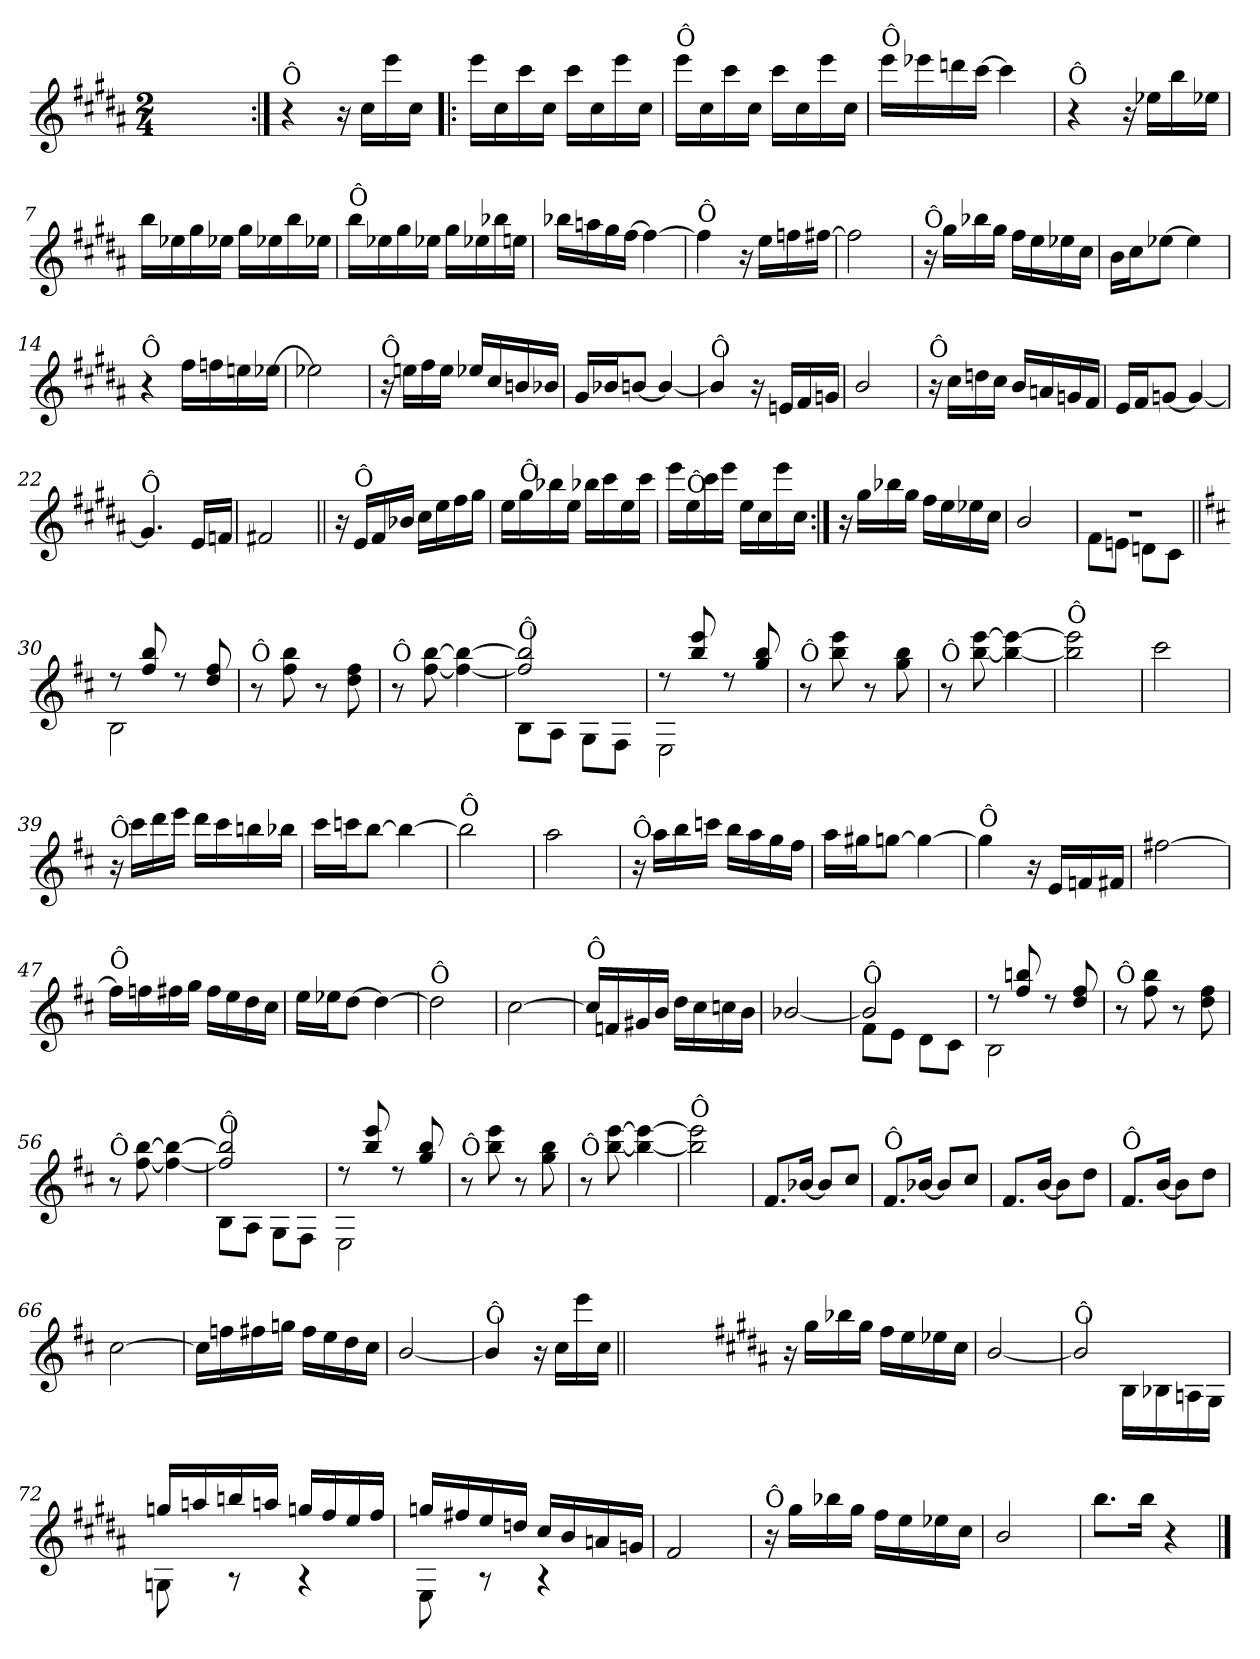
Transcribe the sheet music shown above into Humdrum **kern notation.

**kern
*part1
*staff1
*clefG2
*k[f#c#g#d#a#]
*B:
*M2/4
=1!|:
2ryy
=2:|!
!LO:TX:a:t=Ô
4r
16r
16cc#\LL
16eee\
16cc#\JJ
=3!|:
16eee\LL
16cc#\
16ccc#\
16cc#\JJ
16ccc#\LL
16cc#\
16eee\
16cc#\JJ
=4
!LO:TX:a:t=Ô
16eee\LL
16cc#\
16ccc#\
16cc#\JJ
16ccc#\LL
16cc#\
16eee\
16cc#\JJ
=5
!LO:TX:a:t=Ô
16eee\LL
16eee-X\
16dddn\
[16ccc#\JJ
4ccc#\]
!!LO:LB:g=z
=6
!LO:TX:a:t=Ô
4r
16r
16ee-X\LL
16bb\
16ee-X\JJ
=7
16bb\LL
16ee-X\
16gg#\
16ee-X\JJ
16gg#\LL
16ee-X\
16bb\
16ee-X\JJ
=8
!LO:TX:a:t=Ô
16bb\LL
16ee-X\
16gg#\
16ee-X\JJ
16gg#\LL
16ee-X\
16bb-X\
16een\JJ
=9
16bb-X\LL
16aan\
16gg#\
[16ff#\JJ
4ff#\_
=10
!LO:TX:a:t=Ô
4ff#\]
16r
16ee\LL
16ffn\
[16ff#X\JJ
!!LO:LB:g=z
=11
2ff#\]
=12
!LO:TX:a:t=Ô
16r
16gg#\LL
16bb-X\
16gg#\JJ
16ff#\LL
16ee\
16ee-X\
16cc#\JJ
=13
16b\LL
16cc#\J
[8ee-X\J
4ee-\]
=14
!LO:TX:a:t=Ô
4r
16ff#\LL
16ffn\
16een\
[16ee-X\JJ
=15
2ee-X\]
=16
!LO:TX:a:t=Ô
16r
16een\LL
16ff#\
16ee\JJ
16ee-X/LL
16cc#/
16bn/
16b-X/JJ
!!LO:LB:g=z
=17
16g#/LL
16b-X/J
[8bn/J
4b/_
=18
!LO:TX:a:t=Ô
4b/]
16r
16en/LL
16f#/
16gn/JJ
=19
2b/
=20
!LO:TX:a:t=Ô
16r
16cc#\LL
16ddn\
16cc#\JJ
16b/LL
16an/
16gn/
16f#/JJ
=21
16e/LL
16f#/J
[8gn/J
4g/_
!!LO:LB:g=z
=22
!LO:TX:a:t=Ô
4.g/]
16e/LL
16fn/JJ
=23
2f#X/
=24||
16r
!LO:TX:a:t=Ô
16e/LL
16f#/
16b-X/JJ
16cc#\LL
16ee\
16ff#\
16gg#\JJ
=25
16ee\LL
!LO:TX:a:t=Ô
16gg#\
16bb-X\
16ee\JJ
16bb-X\LL
16ccc#\
16ee\
16ccc#\JJ
=26
16eee\LL
!LO:TX:a:t=Ô
16ee\
16ccc#\
16eee\JJ
16ee\LL
16cc#\
16eee\
16cc#\JJ
!!LO:LB:g=z
=27:|!
16r
16gg#\LL
16bb-X\
16gg#\JJ
16ff#\LL
16ee\
16ee-X\
16cc#\JJ
=28
2b/
=29
*^
2rdd	8f#\L
.	8en\J
.	8dn\L
.	8c#\J
=30||	=30||
*k[f#c#]	*
*D:	*
8rdd	2B\
8ff#/ 8bb/	.
8rdd	.
8dd/ 8ff#/	.
*v	*v
=31
!LO:TX:a:t=Ô
8r
8ff#\ 8bb\
8r
8dd\ 8ff#\
!!LO:LB:g=z
=32
!LO:TX:a:t=Ô
8r
[8ff#\ [8bb\
4ff#\_ 4bb\_
=33
*^
!LO:TX:a:t=Ô	!
2ff#/] 2bb/]	8B\L
.	8A\J
.	8G\L
.	8F#\J
=34	=34
8rdd	2E\
8bb/ 8eee/	.
8rdd	.
8gg/ 8bb/	.
*v	*v
=35
!LO:TX:a:t=Ô
8r
8bb\ 8eee\
8r
8gg\ 8bb\
=36
!LO:TX:a:t=Ô
8r
[8bb\ [8eee\
4bb\_ 4eee\_
!!LO:LB:g=z
=37
!LO:TX:a:t=Ô
2bb\] 2eee\]
=38
2ccc#\
=39
!LO:TX:a:t=Ô
16r
16ccc#\LL
16ddd\
16eee\JJ
16ddd\LL
16ccc#\
16bbn\
16bb-X\JJ
=40
16ccc#\LL
16cccn\J
[8bb\J
4bb\_
=41
!LO:TX:a:t=Ô
2bb\]
=42
2aa\
!!LO:LB:g=z
=43
!LO:TX:a:t=Ô
16r
16aa\LL
16bb\
16cccn\JJ
16bb\LL
16aa\
16gg\
16ff#\JJ
=44
16aa\LL
16gg#X\J
[8ggn\J
4gg\_
=45
!LO:TX:a:t=Ô
4gg\]
16r
16e/LL
16fn/
16f#X/JJ
=46
[2ff#X\
=47
!LO:TX:a:t=Ô
16ff#\LL]
16ffn\
16ff#X\
16gg\JJ
16ff#\LL
16ee\
16dd\
16cc#\JJ
!!LO:PB:g=z
=48
16ee\LL
16ee-X\J
[8dd\J
4dd\_
=49
!LO:TX:a:t=Ô
2dd\]
=50
[2cc#\
=51
!LO:TX:a:t=Ô
16cc#/LL]
16fn/
16g#X/
16b/JJ
16dd\LL
16cc#\
16ccn\
16b\JJ
=52
[2b-X/
!!LO:LB:g=z
=53
*^
!LO:TX:a:t=Ô	!
2b-/]	8f#\L
.	8e\J
.	8d\L
.	8c#\J
=54	=54
8rdd	2B\
8ff#/ 8bbn/	.
8rdd	.
8dd/ 8ff#/	.
*v	*v
=55
!LO:TX:a:t=Ô
8r
8ff#\ 8bb\
8r
8dd\ 8ff#\
=56
!LO:TX:a:t=Ô
8r
[8ff#\ [8bb\
4ff#\_ 4bb\_
=57
*^
!LO:TX:a:t=Ô	!
2ff#/] 2bb/]	8B\L
.	8A\J
.	8G\L
.	8F#\J
=58	=58
8rdd	2E\
8bb/ 8eee/	.
8rdd	.
8gg/ 8bb/	.
*v	*v
!!LO:LB:g=z
=59
!LO:TX:a:t=Ô
8r
8bb\ 8eee\
8r
8gg\ 8bb\
=60
!LO:TX:a:t=Ô
8r
[8bb\ [8eee\
4bb\_ 4eee\_
=61
!LO:TX:a:t=Ô
2bb\] 2eee\]
=62
8.f#/L
[16b-X/Jk
8b-/L]
8cc#/J
=63
!LO:TX:a:t=Ô
8.f#/L
[16b-X/Jk
8b-/L]
8cc#/J
=64
8.f#/L
[16b/Jk
8b\L]
8dd\J
!!LO:LB:g=z
=65
!LO:TX:a:t=Ô
8.f#/L
[16b/Jk
8b\L]
8dd\J
=66
[2cc#\
=67
16cc#\LL]
16ffn\
16ff#X\
16ggn\JJ
16ff#\LL
16ee\
16dd\
16cc#\JJ
=68
[2b/
=69
!LO:TX:a:t=Ô
4b/]
16r
16cc#\LL
16eee\
16cc#\JJ
=69X691||
2ryy
!!LO:LB:g=z
=69X692-
*k[f#c#g#d#a#]
*B:
16r
16gg#\LL
16bb-X\
16gg#\JJ
16ff#\LL
16ee\
16ee-X\
16cc#\JJ
=70
[2b/
=71
*^
!LO:TX:a:t=Ô	!
2b/]	4ryy
.	16B\LL
.	16B-X\
.	16An\
.	16G#\JJ
=72	=72
16ggn/LL	8Gn\
16aan/	.
16bbn/	8rA
16aan/JJ	.
16ggn/LL	4rG
16ff#/	.
16ee/	.
16ff#/JJ	.
!!LO:LB:g=z	!!
=73	=73
16ggn/LL	8E\
16ff#X/	.
16ee/	8rA
16ddn/JJ	.
16cc#/LL	4rG
16b/	.
16an/	.
16gn/JJ	.
*v	*v
=74
2f#/
=75
!LO:TX:a:t=Ô
16r
16gg#\LL
16bb-X\
16gg#\JJ
16ff#\LL
16ee\
16ee-X\
16cc#\JJ
=76
2b/
=77
8.bb\L
16bb\Jk
4r
==
*-
